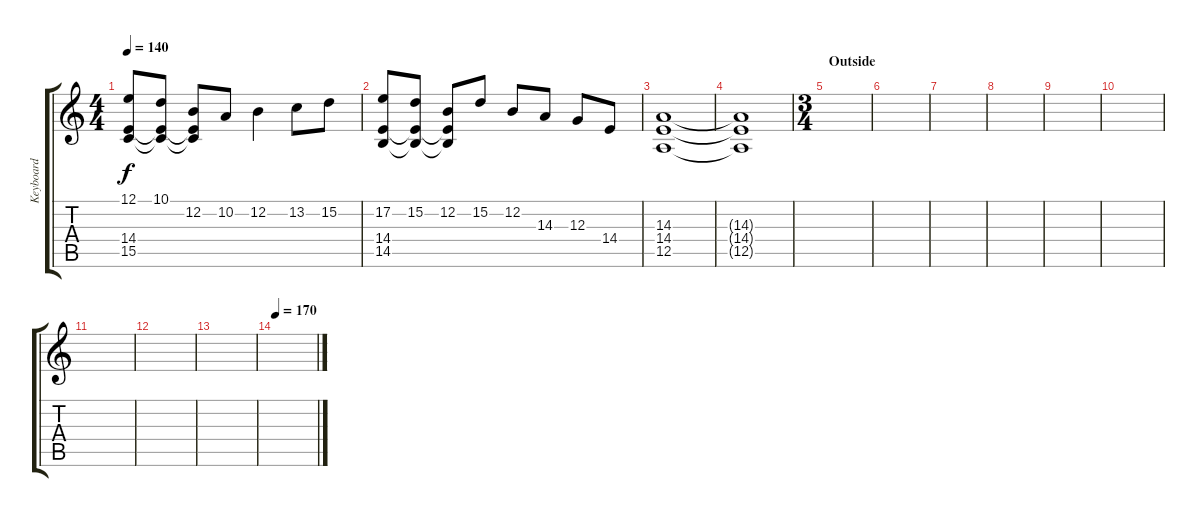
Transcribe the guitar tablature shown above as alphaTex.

\track ("Keyboard" "Keyboard") {instrument drawbarorgan}
\staff {score tabs}
\tuning (E4 B3 G3 D3 A2 E2) {hide}
\ts (4 4)
\tempo 140
\clef g2
\ks c
(12.1 14.4 15.5).8{dy f} (10.1 14.4{t} 15.5{t}).8 (12.2 14.4{t} 15.5{t}).8 10.2.8 12.2.4 13.2.8 15.2.8 |
(17.2 14.4 14.5).8 (15.2 14.4{t} 14.5{t}).8 (12.2 14.4{t} 14.5{t}).8 15.2.8 12.2.8 14.3.8 12.3.8 14.4.8 |
(14.3 14.4 12.5).1{volume 0} |
(14.3{t} 14.4{t} 12.5{t}).1 |
\ts (3 4)
\section ("" "Outside")
|
|
|
|
|
|
|
|
|
\tempo 170
